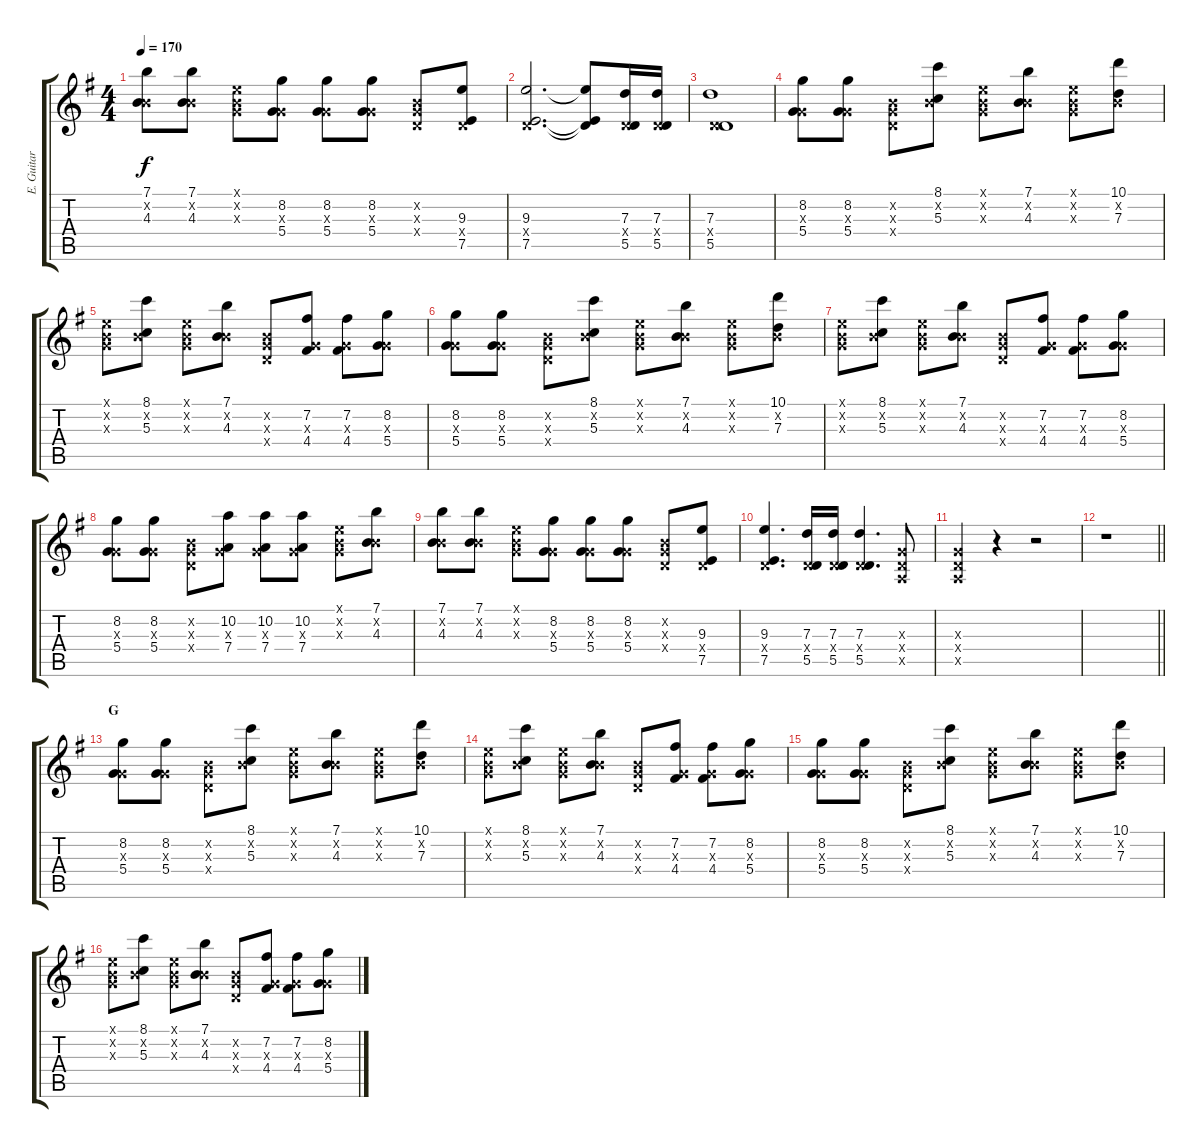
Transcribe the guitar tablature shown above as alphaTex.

\track ("E. Guitar II" "E. Guitar ") {instrument overdrivenguitar}
\staff {score tabs}
\tuning (E4 B3 G3 D3 A2 E2) {hide}
\ts (4 4)
\tempo 170
\clef g2
\ks g
(7.1 0.2{x} 4.3).8{dy f} (7.1 0.2{x} 4.3).8 (0.1{x} 0.2{x} 0.3{x}).8 (8.2 0.3{x} 5.4).8 (8.2 0.3{x} 5.4).8 (8.2 0.3{x} 5.4).8 (0.2{x} 0.3{x} 0.4{x}).8 (9.3 0.4{x} 7.5).8 |
(9.3 0.4{x} 7.5).2{d} (9.3{t} 0.4{t} 7.5{t}).8 (7.3 0.4{x} 5.5).16 (7.3 0.4{x} 5.5).16 |
(7.3 0.4{x} 5.5).1 |
(8.2 0.3{x} 5.4).8 (8.2 0.3{x} 5.4).8 (0.2{x} 0.3{x} 0.4{x}).8 (8.1 0.2{x} 5.3).8 (0.1{x} 0.2{x} 0.3{x}).8 (7.1 0.2{x} 4.3).8 (0.1{x} 0.2{x} 0.3{x}).8 (10.1 0.2{x} 7.3).8 |
(0.1{x} 0.2{x} 0.3{x}).8 (8.1 0.2{x} 5.3).8 (0.1{x} 0.2{x} 0.3{x}).8 (7.1 0.2{x} 4.3).8 (0.2{x} 0.3{x} 0.4{x}).8 (7.2 0.3{x} 4.4).8 (7.2 0.3{x} 4.4).8 (8.2 0.3{x} 5.4).8 |
(8.2 0.3{x} 5.4).8 (8.2 0.3{x} 5.4).8 (0.2{x} 0.3{x} 0.4{x}).8 (8.1 0.2{x} 5.3).8 (0.1{x} 0.2{x} 0.3{x}).8 (7.1 0.2{x} 4.3).8 (0.1{x} 0.2{x} 0.3{x}).8 (10.1 0.2{x} 7.3).8 |
(0.1{x} 0.2{x} 0.3{x}).8 (8.1 0.2{x} 5.3).8 (0.1{x} 0.2{x} 0.3{x}).8 (7.1 0.2{x} 4.3).8 (0.2{x} 0.3{x} 0.4{x}).8 (7.2 0.3{x} 4.4).8 (7.2 0.3{x} 4.4).8 (8.2 0.3{x} 5.4).8 |
(8.2 0.3{x} 5.4).8 (8.2 0.3{x} 5.4).8 (0.2{x} 0.3{x} 0.4{x}).8 (10.2 0.3{x} 7.4).8 (10.2 0.3{x} 7.4).8 (10.2 0.3{x} 7.4).8 (0.1{x} 0.2{x} 0.3{x}).8 (7.1 0.2{x} 4.3).8 |
(7.1 0.2{x} 4.3).8 (7.1 0.2{x} 4.3).8 (0.1{x} 0.2{x} 0.3{x}).8 (8.2 0.3{x} 5.4).8 (8.2 0.3{x} 5.4).8 (8.2 0.3{x} 5.4).8 (0.2{x} 0.3{x} 0.4{x}).8 (9.3 0.4{x} 7.5).8 |
(9.3 0.4{x} 7.5).4{d} (7.3 0.4{x} 5.5).16 (7.3 0.4{x} 5.5).16 (7.3 0.4{x} 5.5).4{d} (0.3{x} 0.4{x} 0.5{x}).8 |
(0.3{x} 0.4{x} 0.5{x}).4 r.4 r.2 |
\barLineRight lightlight
r.1 |
\section ("" "G")
(8.2 0.3{x} 5.4).8 (8.2 0.3{x} 5.4).8 (0.2{x} 0.3{x} 0.4{x}).8 (8.1 0.2{x} 5.3).8 (0.1{x} 0.2{x} 0.3{x}).8 (7.1 0.2{x} 4.3).8 (0.1{x} 0.2{x} 0.3{x}).8 (10.1 0.2{x} 7.3).8 |
(0.1{x} 0.2{x} 0.3{x}).8 (8.1 0.2{x} 5.3).8 (0.1{x} 0.2{x} 0.3{x}).8 (7.1 0.2{x} 4.3).8 (0.2{x} 0.3{x} 0.4{x}).8 (7.2 0.3{x} 4.4).8 (7.2 0.3{x} 4.4).8 (8.2 0.3{x} 5.4).8 |
(8.2 0.3{x} 5.4).8 (8.2 0.3{x} 5.4).8 (0.2{x} 0.3{x} 0.4{x}).8 (8.1 0.2{x} 5.3).8 (0.1{x} 0.2{x} 0.3{x}).8 (7.1 0.2{x} 4.3).8 (0.1{x} 0.2{x} 0.3{x}).8 (10.1 0.2{x} 7.3).8 |
(0.1{x} 0.2{x} 0.3{x}).8 (8.1 0.2{x} 5.3).8 (0.1{x} 0.2{x} 0.3{x}).8 (7.1 0.2{x} 4.3).8 (0.2{x} 0.3{x} 0.4{x}).8 (7.2 0.3{x} 4.4).8 (7.2 0.3{x} 4.4).8 (8.2 0.3{x} 5.4).8
